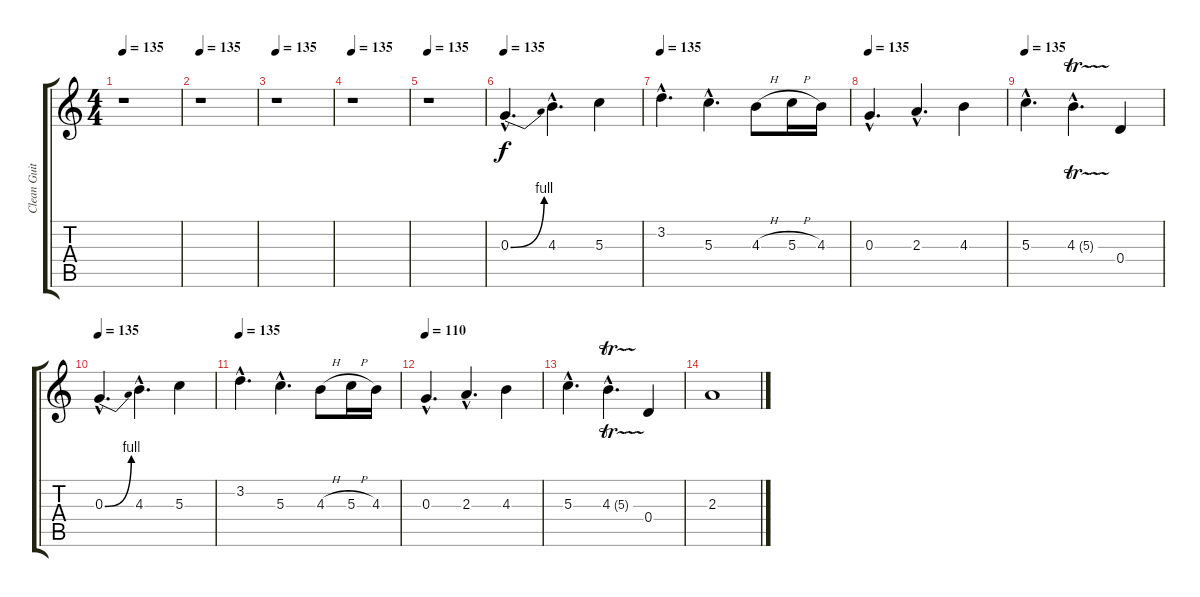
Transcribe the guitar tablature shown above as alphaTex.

\track ("Clean Guitar" "Clean Guit") {instrument electricguitarclean}
\staff {score tabs}
\tuning (E4 B3 G3 D3 A2 E2) {hide}
\ts (4 4)
\tempo 135
\clef g2
\ks c
r.1{dy f} |
\tempo 135
r.1 |
\tempo 135
r.1 |
\tempo 135
r.1 |
\tempo 135
r.1 |
\tempo 135
0.3{be (bend 0 0 60 4) hac}.4{d volume 16 instrument overdrivenguitar} 4.3{hac}.4{d} 5.3.4 |
\tempo 135
3.2{hac}.4{d} 5.3{hac}.4{d} 4.3{h}.8 5.3{h}.16 4.3.16 |
\tempo 135
0.3{hac}.4{d} 2.3{hac}.4{d} 4.3.4 |
\tempo 135
5.3{hac}.4{d} 4.3{tr (5 32) hac}.4{d} 0.4.4 |
\tempo 135
0.3{be (bend 0 0 60 4) hac}.4{d volume 16 instrument overdrivenguitar} 4.3{hac}.4{d} 5.3.4 |
\tempo 135
3.2{hac}.4{d} 5.3{hac}.4{d} 4.3{h}.8 5.3{h}.16 4.3.16 |
\tempo 110
0.3{hac}.4{d} 2.3{hac}.4{d} 4.3.4 |
5.3{hac}.4{d} 4.3{tr (5 32) hac}.4{d} 0.4.4 |
2.3.1
